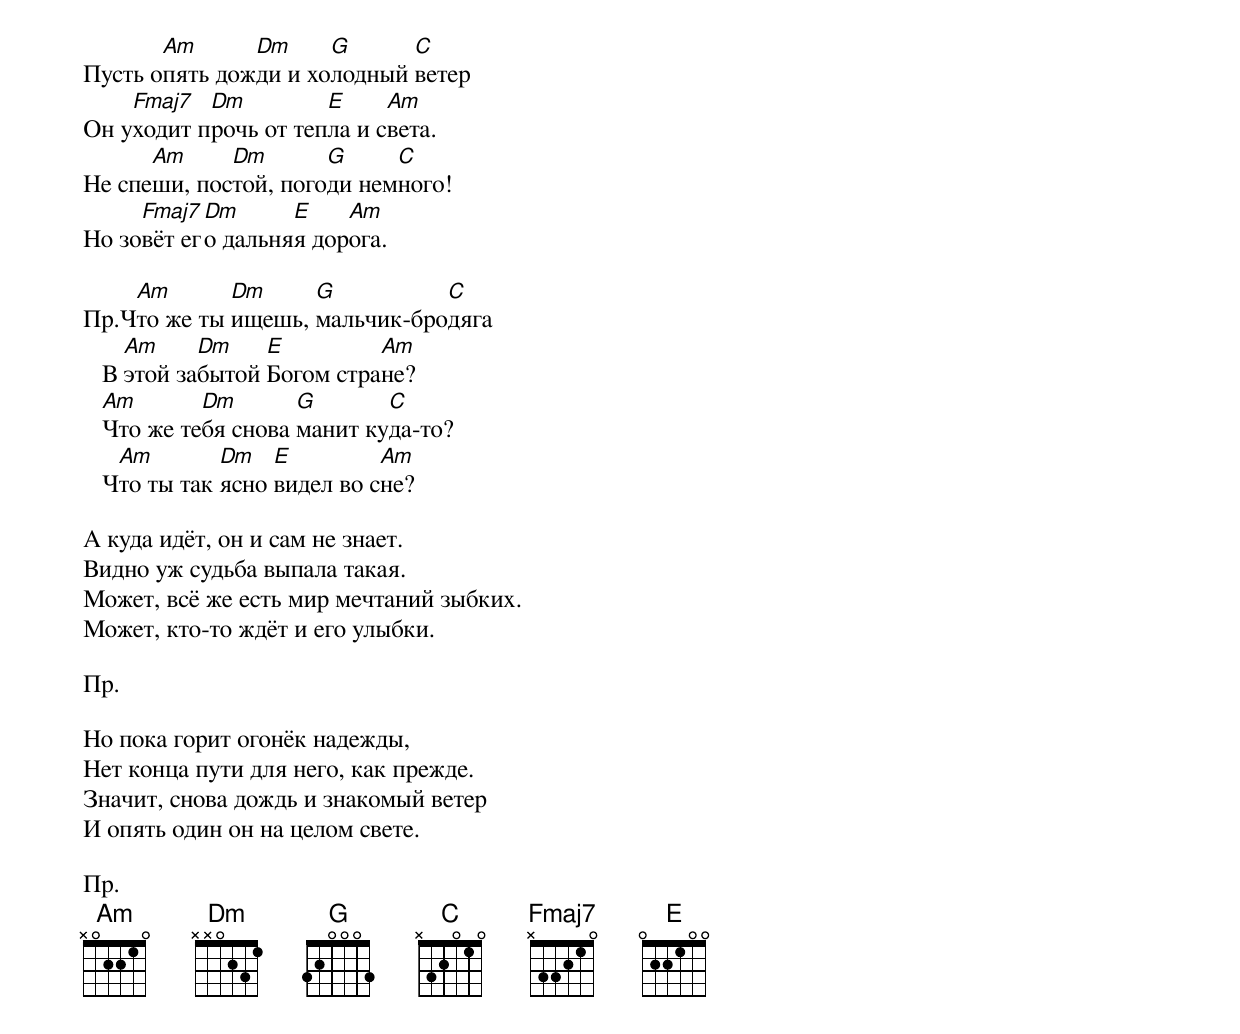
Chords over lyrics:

       Am      Dm     G      C
Пусть опять дожди и холодный ветер
    Fmaj7  Dm         E     Am
Он уходит прочь от тепла и света.
      Am     Dm       G     C
Не спеши, постой, погоди немного!
     Fmaj7 Dm      E    Am
Но зовёт его дальняя дорога.

    Am       Dm     G          C
Пр.Что же ты ищешь, мальчик-бродяга
     Am     Dm    E         Am
   В этой забытой Богом стране?
   Am       Dm       G       C
   Что же тебя снова манит куда-то?
    Am        Dm   E         Am
   Что ты так ясно видел во сне?

А куда идёт, он и сам не знает.
Видно уж судьба выпала такая.
Может, всё же есть мир мечтаний зыбких.
Может, кто-то ждёт и его улыбки.

Пр.

Но пока горит огонёк надежды,
Нет конца пути для него, как прежде.
Значит, снова дождь и знакомый ветер
И опять один он на целом свете.

Пр.
